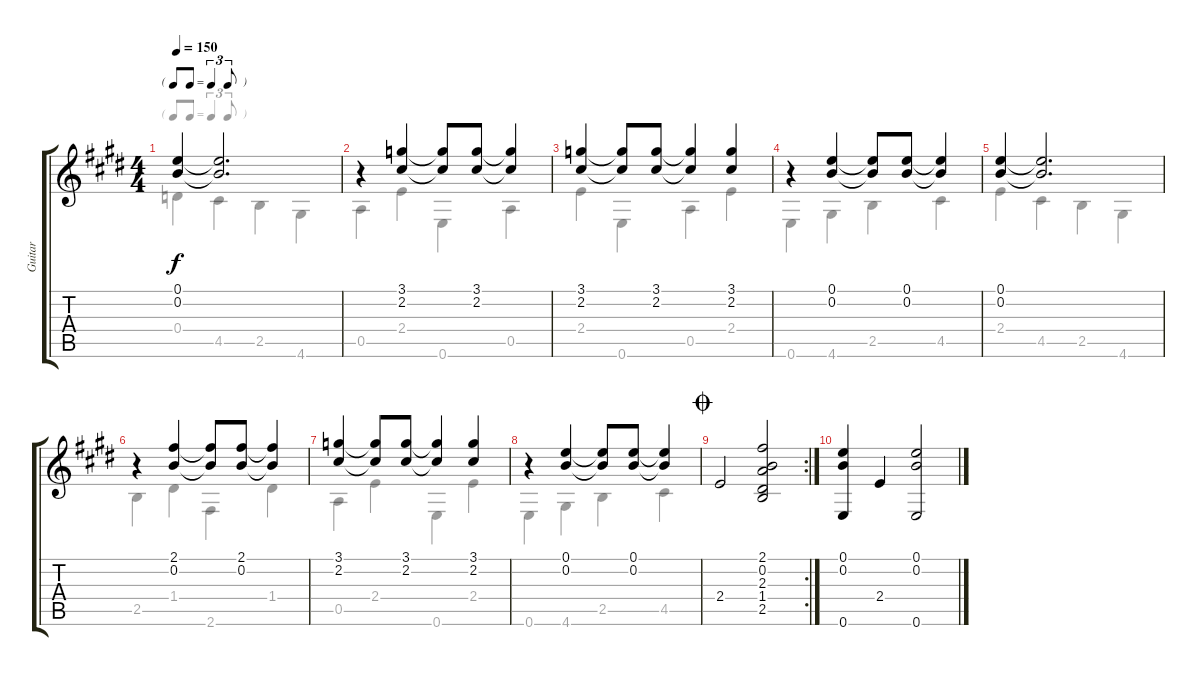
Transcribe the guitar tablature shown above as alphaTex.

\track ("Guitar" "Guitar") {instrument acousticguitarsteel}
\staff {score tabs}
\tuning (E4 B3 G3 D3 A2 E2) {hide}
\voice
\ts (4 4)
\tf triplet8th
\tempo 150
\clef g2
\ks e
(0.1 0.2).4{dy f} (0.1{t} 0.2{t}).2{d} |
\ks c#minor
r.4 (3.1 2.2).4 (3.1{t} 2.2{t}).8 (3.1 2.2).8 (3.1{t} 2.2{t}).4 |
(3.1 2.2).4 (3.1{t} 2.2{t}).8 (3.1 2.2).8 (3.1{t} 2.2{t}).4 (3.1 2.2).4 |
r.4 (0.1 0.2).4 (0.1{t} 0.2{t}).8 (0.1 0.2).8 (0.1{t} 0.2{t}).4 |
\ks e
(0.1 0.2).4 (0.1{t} 0.2{t}).2{d} |
\ks c#minor
r.4 (2.1 0.2).4 (2.1{t} 0.2{t}).8 (2.1 0.2).8 (2.1{t} 0.2{t}).4 |
(3.1 2.2).4 (3.1{t} 2.2{t}).8 (3.1 2.2).8 (3.1{t} 2.2{t}).4 (3.1 2.2).4 |
r.4 (0.1 0.2).4 (0.1{t} 0.2{t}).8 (0.1 0.2).8 (0.1{t} 0.2{t}).4 |
\rc 2
\jump coda
\ks e
2.4.2 (2.1 0.2 2.3 1.4 2.5).2 |
\ks c#minor
(0.1 0.2 0.6).4 2.4.4 (0.1 0.2 0.6).2
\voice
\clef g2
\ottava regular
\simile none
\ks e
0.4.4{dy f} 4.5.4 2.5.4 4.6.4 |
\ks c#minor
0.5.4 2.4.4 0.6.4 0.5.4 |
2.4.4 0.6.4 0.5.4 2.4.4 |
0.6.4 4.6.4 2.5.4 4.5.4 |
\ks e
2.4.4 4.5.4 2.5.4 4.6.4 |
\ks c#minor
2.5.4 1.4.4 2.6.4 1.4.4 |
0.5.4 2.4.4 0.6.4 2.4.4 |
0.6.4 4.6.4 2.5.4 4.5.4 |
\ks e
|
\ks c#minor
